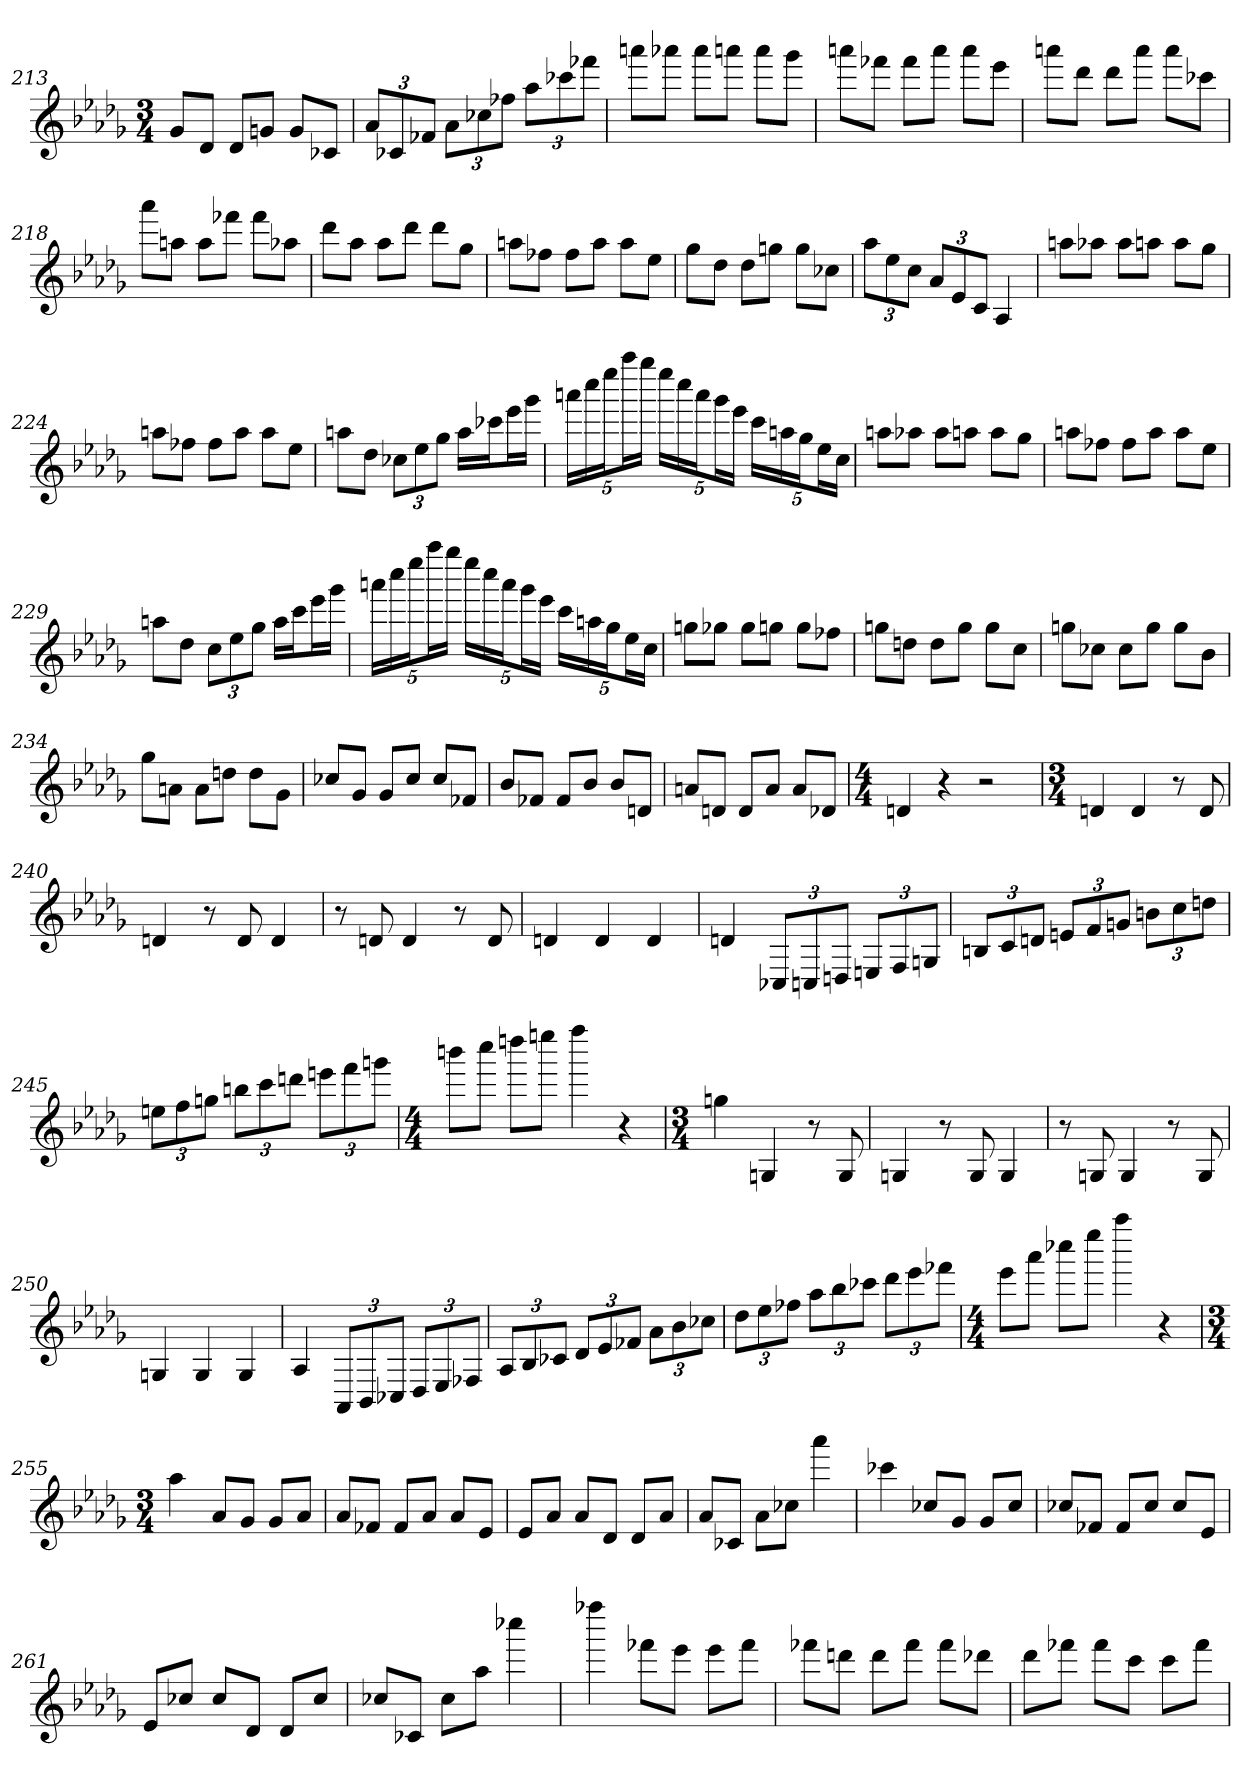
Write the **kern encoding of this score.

**kern
*part1
*staff1
*clefG2
*k[b-e-a-d-g-]
*D-:
*M3/4
=213
8g-/L
8d-/J
8d-/L
8gn/J
8g/L
8c-X/J
=214
12a-/L
12c-X/
12f-X/J
12a-\L
12cc-X\
12ff-X\J
12aa-\L
12ccc-X\
12fff-X\J
=215
8aaan\L
8aaa-X\J
8aaa-\L
8aaan\J
8aaa\L
8ggg-\J
=216
8aaan\L
8fff-X\J
8fff-\L
8aaa\J
8aaa\L
8eee-\J
=217
8aaan\L
8ddd-\J
8ddd-\L
8aaa\J
8aaa\L
8ccc-X\J
=218
8aaa-\L
8aan\J
8aa\L
8fff-X\J
8fff-\L
8aa-X\J
=219
8ddd-\L
8aa-\J
8aa-\L
8ddd-\J
8ddd-\L
8gg-\J
=220
8aan\L
8ff-X\J
8ff-\L
8aa\J
8aa\L
8ee-\J
=221
8gg-\L
8dd-\J
8dd-\L
8ggn\J
8gg\L
8cc-X\J
=222
12aa-\L
12ee-\
12cc\J
12a-/L
12e-/
12c/J
4A-
=223
8aan\L
8aa-X\J
8aa-\L
8aan\J
8aa\L
8gg-\J
=224
8aan\L
8ff-X\J
8ff-\L
8aa\J
8aa\L
8ee-\J
=225
8aan\L
8dd-\J
12cc-X\L
12ee-\
12gg-\J
16aa\LL
16ccc-X\J
16eee-\L
16ggg-\JJ
=226
20aaan\LL
20cccc\
20eeee-\J
20aaaa-\L
20gggg-\JJ
20eeee-\LL
20cccc\
20aaa\J
20ggg-\L
20eee-\JJ
20ccc\LL
20aan\
20gg-\J
20ee-\L
20cc\JJ
=227
8aan\L
8aa-X\J
8aa-\L
8aan\J
8aa\L
8gg-\J
=228
8aan\L
8ff-X\J
8ff-\L
8aa\J
8aa\L
8ee-\J
=229
8aan\L
8dd-\J
12cc\L
12ee-\
12gg-\J
16aa\LL
16ccc\J
16eee-\L
16ggg-\JJ
=230
20aaan\LL
20cccc\
20eeee-\J
20aaaa-\L
20gggg-\JJ
20eeee-\LL
20cccc\
20aaa\J
20ggg-\L
20eee-\JJ
20ccc\LL
20aan\
20gg-\J
20ee-\L
20cc\JJ
=231
8ggn\L
8gg-X\J
8gg-\L
8ggn\J
8gg\L
8ff-X\J
=232
8ggn\L
8ddn\J
8dd\L
8gg\J
8gg\L
8cc\J
=233
8ggn\L
8cc-X\J
8cc-\L
8gg\J
8gg\L
8b-\J
=234
8gg-\L
8an\J
8a\L
8ddn\J
8dd\L
8g-\J
=235
8cc-X/L
8g-/J
8g-/L
8cc-/J
8cc-/L
8f-X/J
=236
8b-/L
8f-X/J
8f-/L
8b-/J
8b-/L
8dn/J
=237
8an/L
8dn/J
8d/L
8a/J
8a/L
8d-X/J
=238
*M4/4
4dn
4r
2r
=239
*M3/4
4dn
4d
8r
8d
=240
4dn
8r
8d
4d
=241
8r
8dn
4d
8r
8d
=242
4dn
4d
4d
=243
4dn
12C-X/L
12Cn/
12Dn/J
12En/L
12F/
12Gn/J
=244
12Bn/L
12c/
12dn/J
12en/L
12f/
12gn/J
12bn\L
12cc\
12ddn\J
=245
12een\L
12ff\
12ggn\J
12bbn\L
12ccc\
12dddn\J
12eeen\L
12fff\
12gggn\J
=246
*M4/4
8bbbn\L
8cccc\J
8ddddn\L
8eeeen\J
4ffff
4r
=247
*M3/4
4ggn
4Gn
8r
8G
=248
4Gn
8r
8G
4G
=249
8r
8Gn
4G
8r
8G
=250
4Gn
4G
4G
=251
4A-
12AA-/L
12BB-/
12C-X/J
12D-/L
12E-/
12F-X/J
=252
12A-/L
12B-/
12c-X/J
12d-/L
12e-/
12f-X/J
12a-\L
12b-\
12cc-X\J
=253
12dd-\L
12ee-\
12ff-X\J
12aa-\L
12bb-\
12ccc-X\J
12ddd-\L
12eee-\
12fff-X\J
=254
*M4/4
8eee-\L
8aaa-\J
8cccc-X\L
8eeee-\J
4aaaa-
4r
=255
*M3/4
4aa-
8a-/L
8g-/J
8g-/L
8a-/J
=256
8a-/L
8f-X/J
8f-/L
8a-/J
8a-/L
8e-/J
=257
8e-/L
8a-/J
8a-/L
8d-/J
8d-/L
8a-/J
=258
8a-/L
8c-X/J
8a-\L
8cc-X\J
4aaa-
=259
4ccc-X
8cc-X/L
8g-/J
8g-/L
8cc-/J
=260
8cc-X/L
8f-X/J
8f-/L
8cc-/J
8cc-/L
8e-/J
=261
8e-/L
8cc-X/J
8cc-/L
8d-/J
8d-/L
8cc-/J
=262
8cc-X/L
8c-X/J
8cc-\L
8aa-\J
4cccc-X
=263
4ffff-X
8fff-X\L
8eee-\J
8eee-\L
8fff-\J
=264
8fff-X\L
8dddn\J
8ddd\L
8fff-\J
8fff-\L
8ddd-X\J
=265
8ddd-\L
8fff-X\J
8fff-\L
8ccc\J
8ccc\L
8fff-\J
=
*-
